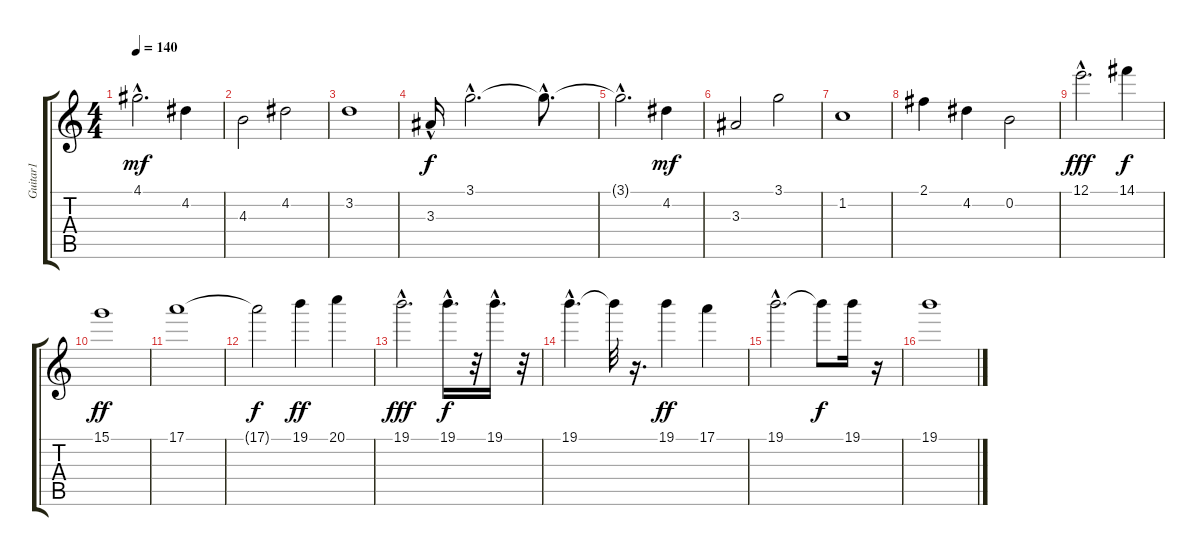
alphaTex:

\track ("Guitar1" "Guitar1") {instrument acousticguitarsteel}
\staff {score tabs}
\tuning (E4 B3 G3 D3 A2 E2) {hide}
\ts (4 4)
\tempo 140
\clef g2
\ks c
4.1{hac}.2{d dy mf} 4.2.4 |
4.3.2 4.2.2 |
3.2.1 |
3.3{hac}.16{dy f} 3.1{hac}.2{d} 3.1{hac t}.8{d} |
3.1{hac t}.2{d} 4.2.4{dy mf} |
3.3.2 3.1.2 |
1.2.1 |
2.1.4 4.2.4 0.2.2{volume 14 instrument overdrivenguitar} |
12.1{hac}.2{d dy fff} 14.1.4{dy f} |
15.1.1{dy ff} |
17.1.1 |
17.1{t}.2{dy f} 19.1.4{dy ff} 20.1.4 |
19.1{hac}.2{d dy fff} 19.1{hac}.16{d dy f} r.32 19.1{hac}.16{d} r.32 |
19.1{hac}.4{d} 19.1{t}.32 r.16{d} 19.1.4{dy ff} 17.1.4 |
19.1{hac}.2{d} 19.1{t}.8{dy f} 19.1.16 r.16 |
19.1.1
